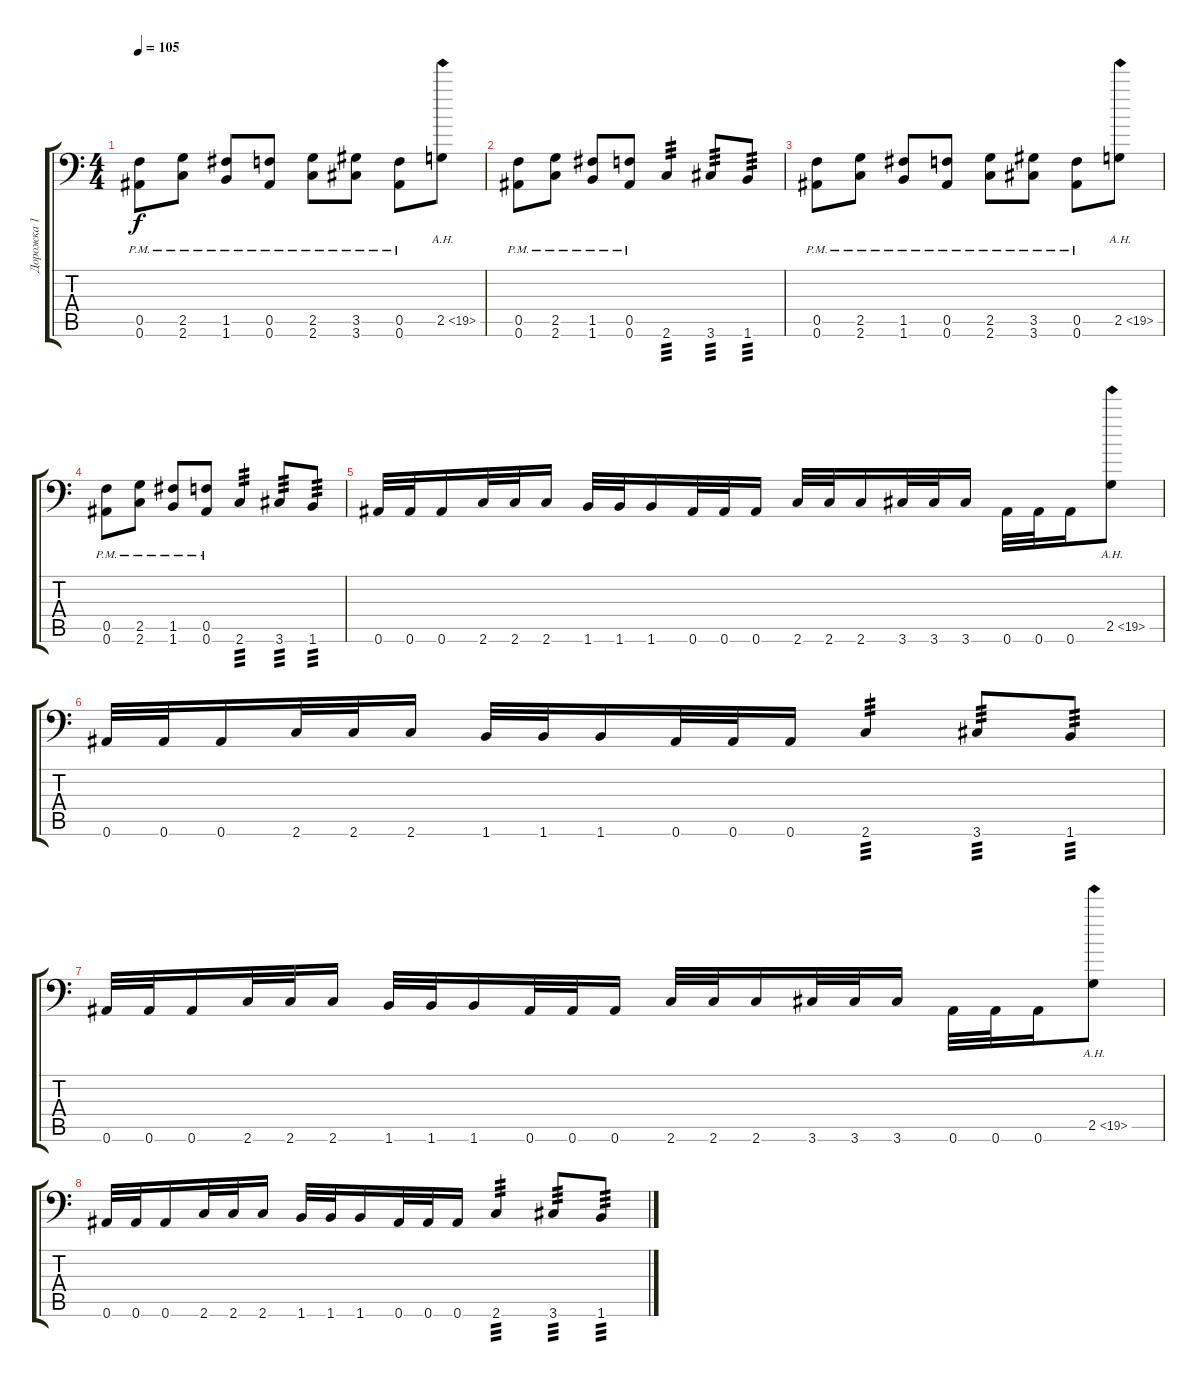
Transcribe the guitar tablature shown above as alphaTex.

\track ("Дорожка 1" "Дорожка 1") {instrument distortionguitar}
\staff {score tabs}
\tuning (C4 G3 Eb3 Bb2 F2 Bb1) {hide}
\ts (4 4)
\tempo 105
\clef f4
\ks c
(0.5{pm} 0.6{pm}).8{dy f} (2.5{pm} 2.6{pm}).8 (1.5{pm} 1.6{pm}).8 (0.5{pm} 0.6{pm}).8 (2.5{pm} 2.6{pm}).8 (3.5{pm} 3.6{pm}).8 (0.5{pm} 0.6{pm}).8 2.5{ah 17}.8 |
(0.5{pm} 0.6{pm}).8 (2.5{pm} 2.6{pm}).8 (1.5{pm} 1.6{pm}).8 (0.5{pm} 0.6{pm}).8 2.6.4{tp 3} 3.6.8{tp 3} 1.6.8{tp 3} |
(0.5{pm} 0.6{pm}).8 (2.5{pm} 2.6{pm}).8 (1.5{pm} 1.6{pm}).8 (0.5{pm} 0.6{pm}).8 (2.5{pm} 2.6{pm}).8 (3.5{pm} 3.6{pm}).8 (0.5{pm} 0.6{pm}).8 2.5{ah 17}.8 |
(0.5{pm} 0.6{pm}).8 (2.5{pm} 2.6{pm}).8 (1.5{pm} 1.6{pm}).8 (0.5{pm} 0.6{pm}).8 2.6.4{tp 3} 3.6.8{tp 3} 1.6.8{tp 3} |
0.6.32 0.6.32 0.6.16 2.6.32 2.6.32 2.6.16 1.6.32 1.6.32 1.6.16 0.6.32 0.6.32 0.6.16 2.6.32 2.6.32 2.6.16 3.6.32 3.6.32 3.6.16 0.6.32 0.6.32 0.6.16 2.5{ah 17}.8 |
0.6.32 0.6.32 0.6.16 2.6.32 2.6.32 2.6.16 1.6.32 1.6.32 1.6.16 0.6.32 0.6.32 0.6.16 2.6.4{tp 3} 3.6.8{tp 3} 1.6.8{tp 3} |
0.6.32 0.6.32 0.6.16 2.6.32 2.6.32 2.6.16 1.6.32 1.6.32 1.6.16 0.6.32 0.6.32 0.6.16 2.6.32 2.6.32 2.6.16 3.6.32 3.6.32 3.6.16 0.6.32 0.6.32 0.6.16 2.5{ah 17}.8 |
0.6.32 0.6.32 0.6.16 2.6.32 2.6.32 2.6.16 1.6.32 1.6.32 1.6.16 0.6.32 0.6.32 0.6.16 2.6.4{tp 3} 3.6.8{tp 3} 1.6.8{tp 3}
